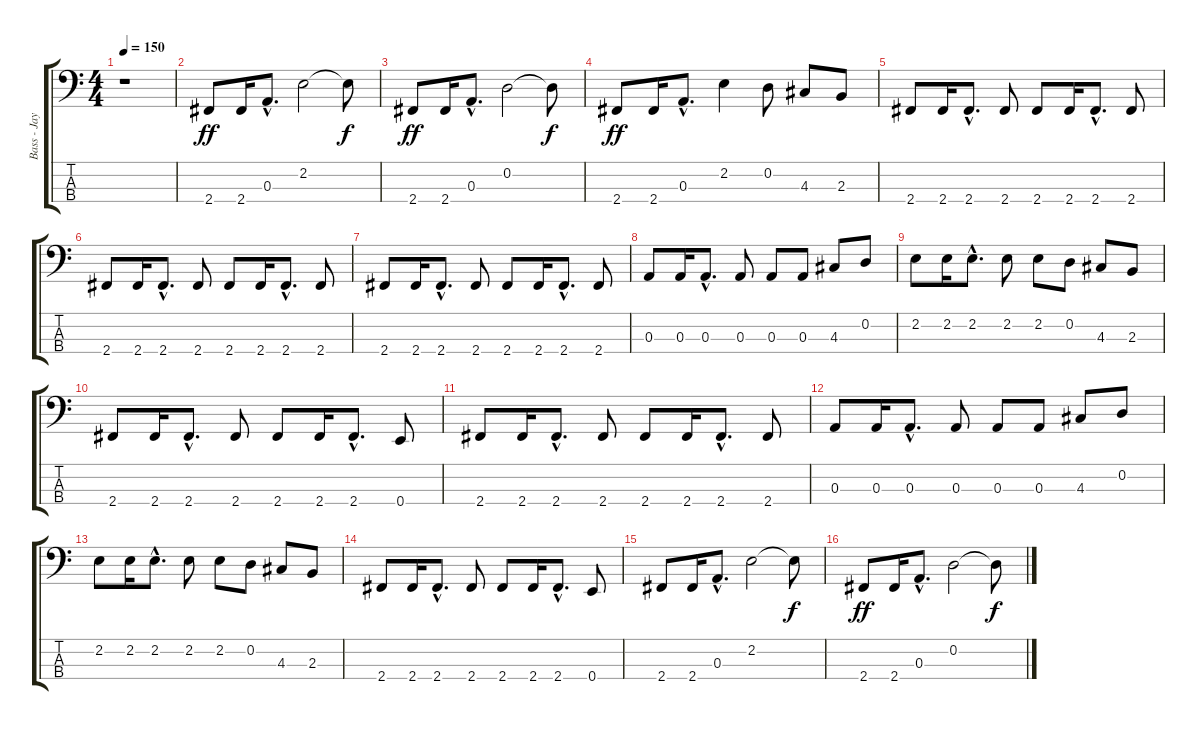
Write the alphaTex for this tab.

\track ("Bass - Jay Bentley" "Bass - Jay") {instrument electricbasspick}
\staff {score tabs}
\tuning (G2 D2 A1 E1) {hide}
\ts (4 4)
\tempo 150
\clef f4
\ks c
r.1{dy ff instrument electricbasspick} |
2.4.8 2.4.16 0.3{hac}.8{d} 2.2.2 2.2{t}.8{dy f} |
2.4.8{dy ff} 2.4.16 0.3{hac}.8{d} 0.2.2 0.2{t}.8{dy f} |
2.4.8{dy ff} 2.4.16 0.3{hac}.8{d} 2.2.4 0.2.8 4.3.8 2.3.8 |
2.4.8 2.4.16 2.4{hac}.8{d} 2.4.8 2.4.8 2.4.16 2.4{hac}.8{d} 2.4.8 |
2.4.8 2.4.16 2.4{hac}.8{d} 2.4.8 2.4.8 2.4.16 2.4{hac}.8{d} 2.4.8 |
2.4.8 2.4.16 2.4{hac}.8{d} 2.4.8 2.4.8 2.4.16 2.4{hac}.8{d} 2.4.8 |
0.3.8 0.3.16 0.3{hac}.8{d} 0.3.8 0.3.8 0.3.8 4.3.8 0.2.8 |
2.2.8 2.2.16 2.2{hac}.8{d} 2.2.8 2.2.8 0.2.8 4.3.8 2.3.8 |
2.4.8 2.4.16 2.4{hac}.8{d} 2.4.8 2.4.8 2.4.16 2.4{hac}.8{d} 0.4.8 |
2.4.8 2.4.16 2.4{hac}.8{d} 2.4.8 2.4.8 2.4.16 2.4{hac}.8{d} 2.4.8 |
0.3.8 0.3.16 0.3{hac}.8{d} 0.3.8 0.3.8 0.3.8 4.3.8 0.2.8 |
2.2.8 2.2.16 2.2{hac}.8{d} 2.2.8 2.2.8 0.2.8 4.3.8 2.3.8 |
2.4.8 2.4.16 2.4{hac}.8{d} 2.4.8 2.4.8 2.4.16 2.4{hac}.8{d} 0.4.8 |
2.4.8 2.4.16 0.3{hac}.8{d} 2.2.2 2.2{t}.8{dy f} |
2.4.8{dy ff} 2.4.16 0.3{hac}.8{d} 0.2.2 0.2{t}.8{dy f}
